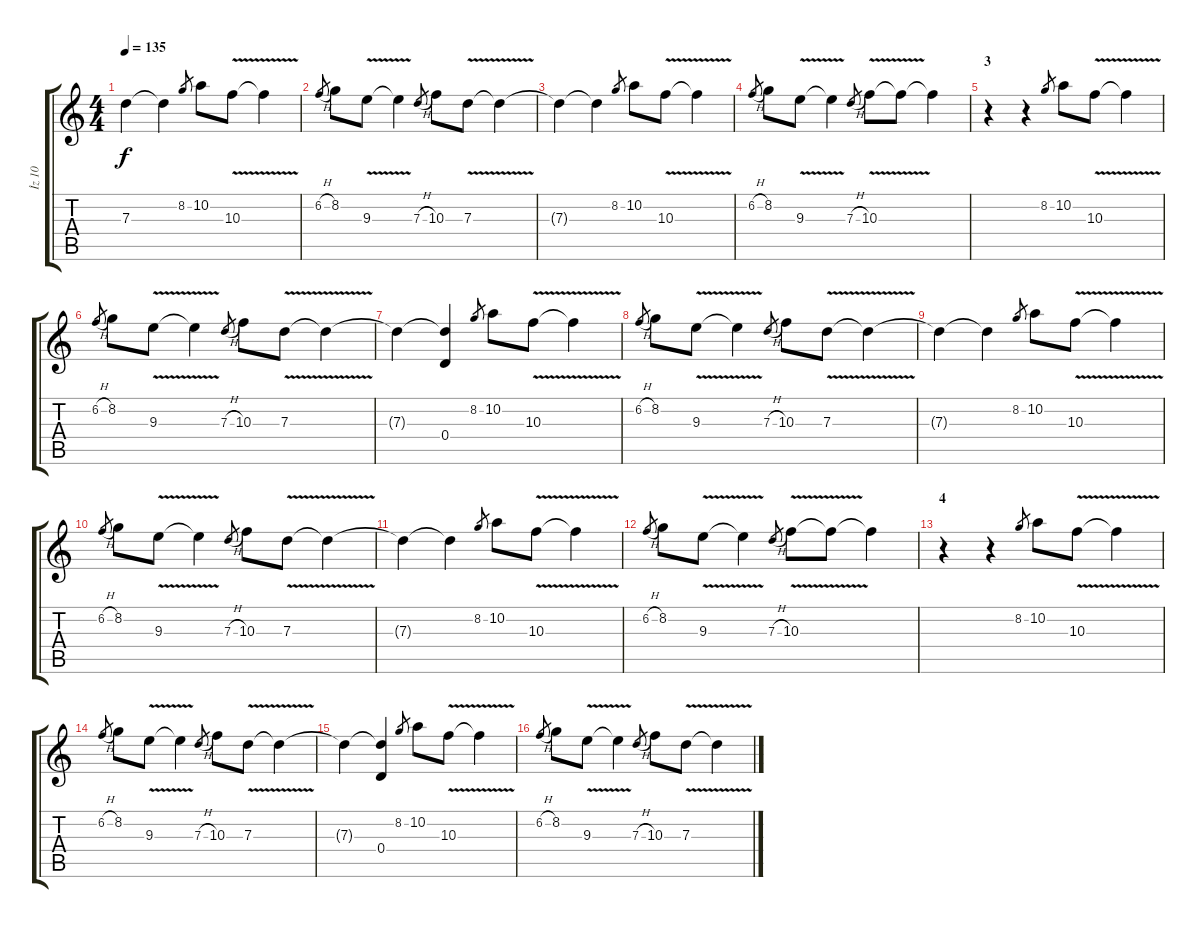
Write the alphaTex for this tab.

\track ("İz 10" "İz 10") {instrument overdrivenguitar}
\staff {score tabs}
\tuning (E4 B3 G3 D3 A2 E2) {hide}
\ts (4 4)
\tempo 135
\clef g2
\ks c
7.3{t}.4{dy f} 7.3{t}.4 8.2.8{gr} 10.2.8 10.3{v}.8 10.3{t}.4 |
6.2{h}.8{gr} 8.2.8 9.3{v}.8 9.3{t}.4 7.3{h}.8{gr} 10.3.8 7.3{v}.8 7.3{t}.4 |
7.3{t}.4 7.3{t}.4 8.2.8{gr} 10.2.8 10.3{v}.8 10.3{t}.4 |
6.2{h}.8{gr} 8.2.8 9.3{v}.8 9.3{t}.4 7.3{h}.8{gr} 10.3{v}.8 10.3{t}.8 10.3{t}.4 |
\section ("" "3")
r.4{volume 16} r.4 8.2.8{gr} 10.2.8 10.3{v}.8 10.3{t}.4 |
6.2{h}.8{gr} 8.2.8 9.3{v}.8 9.3{t}.4 7.3{h}.8{gr} 10.3.8 7.3{v}.8 7.3{t}.4 |
7.3{t}.4 (7.3{t} 0.4).4 8.2.8{gr} 10.2.8 10.3{v}.8 10.3{t}.4 |
6.2{h}.8{gr} 8.2.8 9.3{v}.8 9.3{t}.4 7.3{h}.8{gr} 10.3.8 7.3{v}.8 7.3{t}.4 |
7.3{t}.4 7.3{t}.4 8.2.8{gr} 10.2.8 10.3{v}.8 10.3{t}.4 |
6.2{h}.8{gr} 8.2.8 9.3{v}.8 9.3{t}.4 7.3{h}.8{gr} 10.3.8 7.3{v}.8 7.3{t}.4 |
7.3{t}.4 7.3{t}.4 8.2.8{gr} 10.2.8 10.3{v}.8 10.3{t}.4 |
6.2{h}.8{gr} 8.2.8 9.3{v}.8 9.3{t}.4 7.3{h}.8{gr} 10.3{v}.8 10.3{t}.8 10.3{t}.4 |
\section ("" "4")
r.4{volume 16} r.4 8.2.8{gr} 10.2.8 10.3{v}.8 10.3{t}.4 |
6.2{h}.8{gr} 8.2.8 9.3{v}.8 9.3{t}.4 7.3{h}.8{gr} 10.3.8 7.3{v}.8 7.3{t}.4 |
7.3{t}.4 (7.3{t} 0.4).4 8.2.8{gr} 10.2.8 10.3{v}.8 10.3{t}.4 |
6.2{h}.8{gr} 8.2.8 9.3{v}.8 9.3{t}.4 7.3{h}.8{gr} 10.3.8 7.3{v}.8 7.3{t}.4
